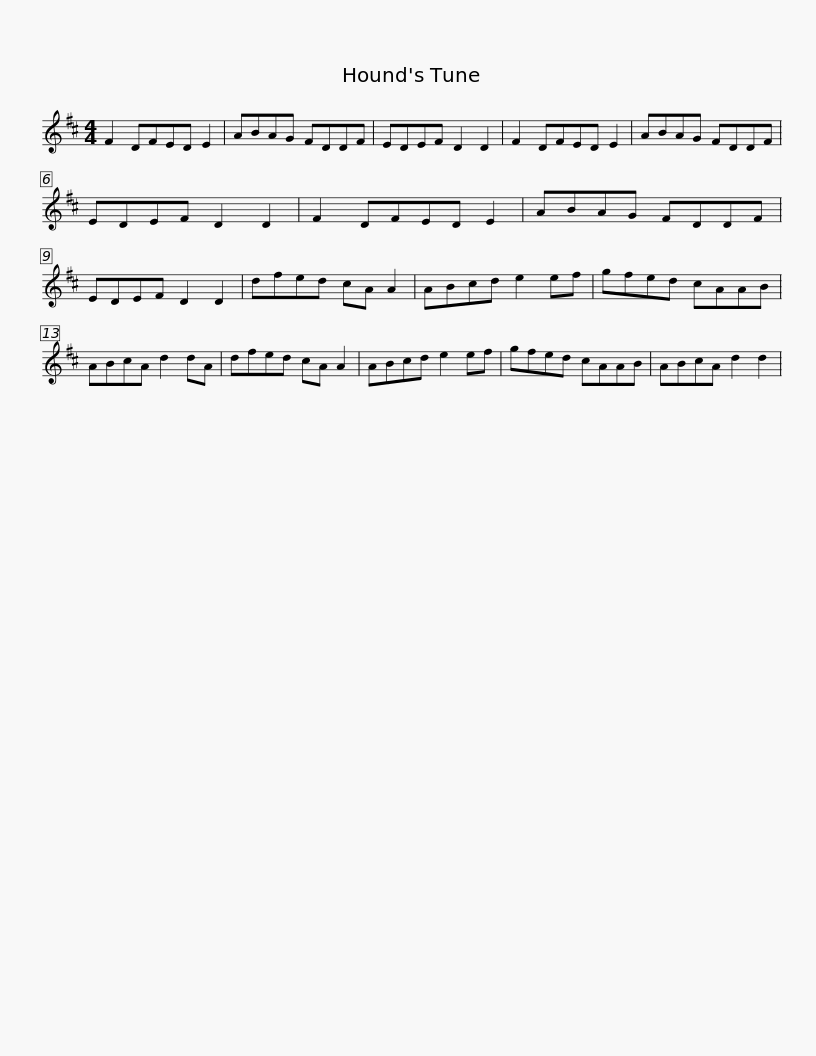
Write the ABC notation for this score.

X:1
L:1/8
M:4/4
I:linebreak $
K:D
V:1 treble
V:1
 F2 DFED E2 | ABAG FDDF | EDEF D2 D2 | F2 DFED E2 | ABAG FDDF | %5
 EDEF D2 D2 |$ F2 DFED E2 | ABAG FDDF | EDEF D2 D2 | dfed cA A2 | %10
 ABcd e2 ef | gfed cAAB |$ ABcA d2 dA | dfed cA A2 | ABcd e2 ef | %15
 gfed cAAB | ABcA d2 d2 | %17
